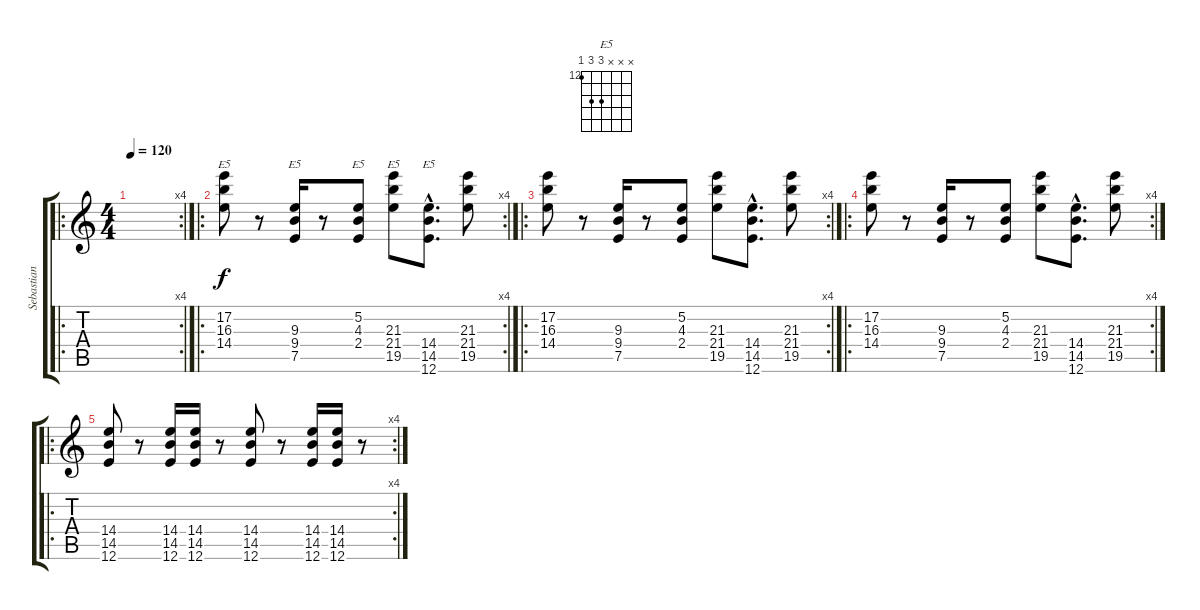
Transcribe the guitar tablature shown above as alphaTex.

\track ("Sebastian" "Sebastian") {instrument overdrivenguitar}
\staff {score tabs}
\tuning (E4 B3 G3 D3 A2 E2) {hide}
\chord ("E5" x 17 16 14 x x) {firstfret 14}
\chord ("E5" x x 9 9 7 x) {firstfret 7}
\chord ("E5" x 5 4 2 x x)
\chord ("E5" x x 21 21 19 x) {firstfret 19}
\chord ("E5" x x x 14 14 12) {firstfret 12}
\ro
\rc 4
\ts (4 4)
\tempo 120
\clef g2
\ks c
|
\ro
\rc 4
(17.2 16.3 14.4).8{ch "E5"} r.8 (9.3 9.4 7.5).16{ch "E5"} r.8 (5.2 4.3 2.4).8{ch "E5"} (21.3 21.4 19.5).8{ch "E5"} (14.4{hac} 14.5{hac} 12.6{hac}).8{d ch "E5"} (21.3 21.4 19.5).8 |
\ro
\rc 4
(17.2 16.3 14.4).8 r.8 (9.3 9.4 7.5).16 r.8 (5.2 4.3 2.4).8 (21.3 21.4 19.5).8 (14.4{hac} 14.5{hac} 12.6{hac}).8{d} (21.3 21.4 19.5).8 |
\ro
\rc 4
(17.2 16.3 14.4).8 r.8 (9.3 9.4 7.5).16 r.8 (5.2 4.3 2.4).8 (21.3 21.4 19.5).8 (14.4{hac} 14.5{hac} 12.6{hac}).8{d} (21.3 21.4 19.5).8 |
\ro
\rc 4
(14.4 14.5 12.6).8 r.8 (14.4 14.5 12.6).16 (14.4 14.5 12.6).16 r.8 (14.4 14.5 12.6).8 r.8 (14.4 14.5 12.6).16 (14.4 14.5 12.6).16 r.8
